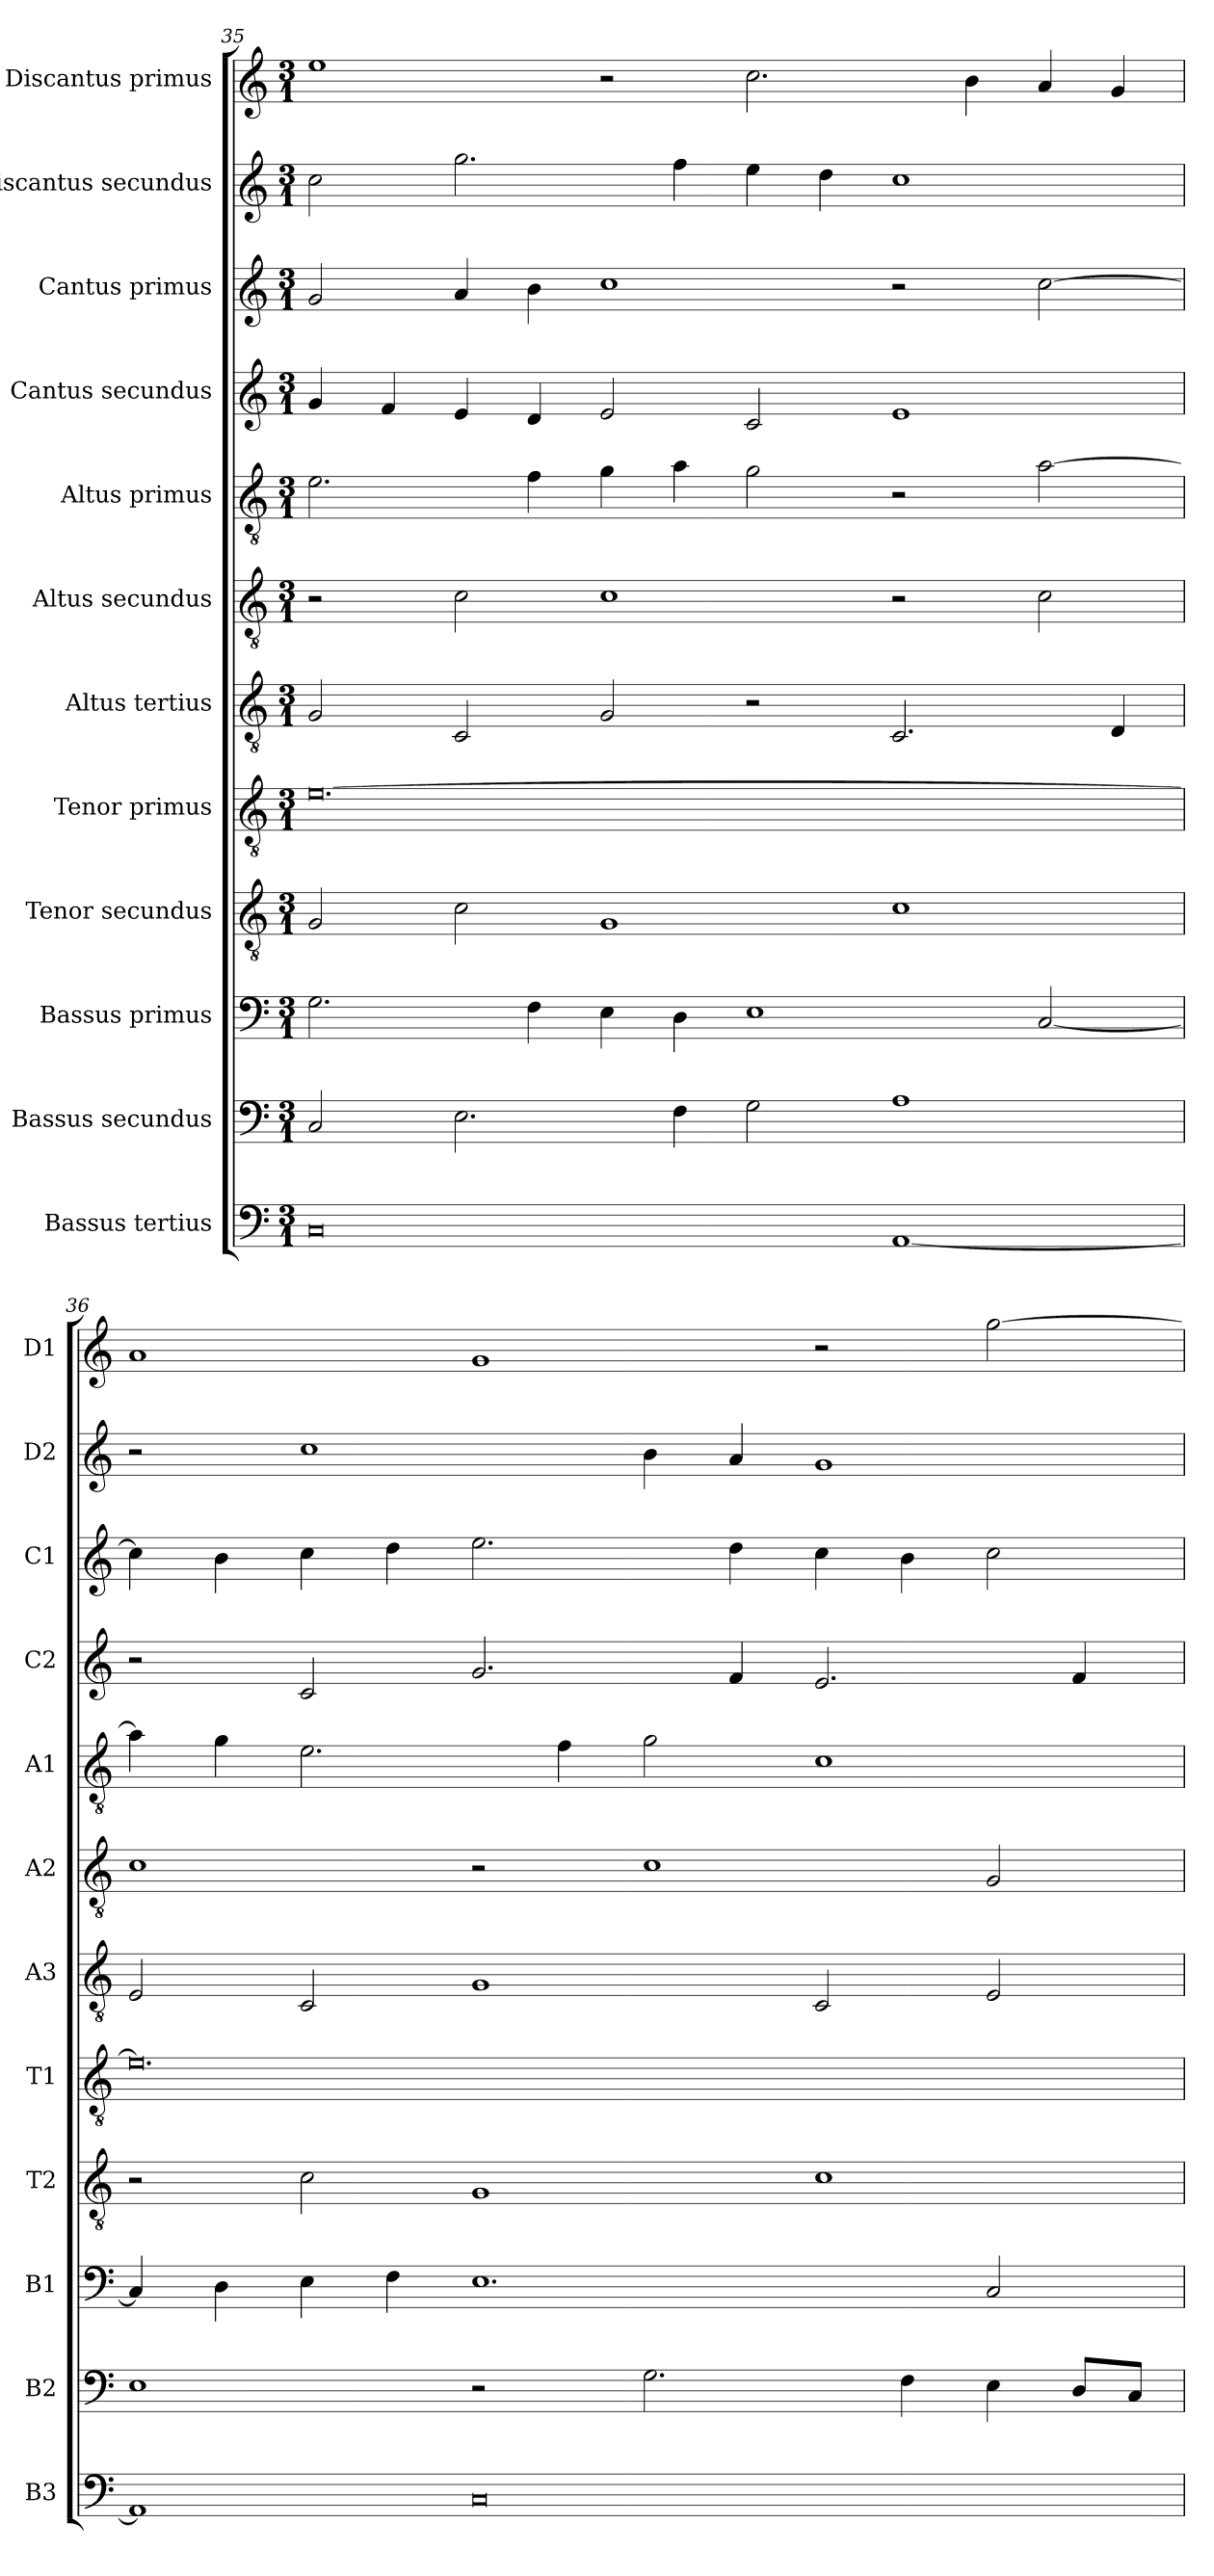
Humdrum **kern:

**kern	**kern	**kern	**kern	**kern	**kern	**kern	**kern	**kern	**kern	**kern	**kern
*part12	*part11	*part10	*part9	*part8	*part7	*part6	*part5	*part4	*part3	*part2	*part1
*staff12	*staff11	*staff10	*staff9	*staff8	*staff7	*staff6	*staff5	*staff4	*staff3	*staff2	*staff1
*I"Bassus tertius	*I"Bassus secundus	*I"Bassus primus	*I"Tenor secundus	*I"Tenor primus	*I"Altus tertius	*I"Altus secundus	*I"Altus primus	*I"Cantus secundus	*I"Cantus primus	*I"Discantus secundus	*I"Discantus primus
*I'B3	*I'B2	*I'B1	*I'T2	*I'T1	*I'A3	*I'A2	*I'A1	*I'C2	*I'C1	*I'D2	*I'D1
*clefF4	*clefF4	*clefF4	*clefGv2	*clefGv2	*clefGv2	*clefGv2	*clefGv2	*clefG2	*clefG2	*clefG2	*clefG2
*k[]	*k[]	*k[]	*k[]	*k[]	*k[]	*k[]	*k[]	*k[]	*k[]	*k[]	*k[]
*M3/1	*M3/1	*M3/1	*M3/1	*M3/1	*M3/1	*M3/1	*M3/1	*M3/1	*M3/1	*M3/1	*M3/1
=35	=35	=35	=35	=35	=35	=35	=35	=35	=35	=35	=35
0C	2C/	2.G\	2G/	[0.e	2G/	2r	2.e\	4g/	2g/	2cc\	1ee
.	.	.	.	.	.	.	.	4f/	.	.	.
.	2.E\	.	2c\	.	2C/	2c\	.	4e/	4a/	2.gg\	.
.	.	4F\	.	.	.	.	4f\	4d/	4b\	.	.
.	.	4E\	1G	.	2G/	1c	4g\	2e/	1cc	.	2r
.	4F\	4D\	.	.	.	.	4a\	.	.	4ff\	.
.	2G\	1E	.	.	2r	.	2g\	2c/	.	4ee\	2.cc\
.	.	.	.	.	.	.	.	.	.	4dd\	.
[1AA	1A	.	1c	.	2.C/	2r	2r	1e	2r	1cc	.
.	.	.	.	.	.	.	.	.	.	.	4b\
.	.	[2C/	.	.	.	2c\	[2a\	.	[2cc\	.	4a/
.	.	.	.	.	4D/	.	.	.	.	.	4g/
=36	=36	=36	=36	=36	=36	=36	=36	=36	=36	=36	=36
1AA]	1E	4C/]	2r	0.e]	2E/	1c	4a\]	2r	4cc\]	2r	1a
.	.	4D\	.	.	.	.	4g\	.	4b\	.	.
.	.	4E\	2c\	.	2C/	.	2.e\	2c/	4cc\	1cc	.
.	.	4F\	.	.	.	.	.	.	4dd\	.	.
0C	2r	1.E	1G	.	1G	2r	.	2.g/	2.ee\	.	1g
.	.	.	.	.	.	.	4f\	.	.	.	.
.	2.G\	.	.	.	.	1c	2g\	.	.	4b\	.
.	.	.	.	.	.	.	.	4f/	4dd\	4a/	.
.	.	.	1c	.	2C/	.	1c	2.e/	4cc\	1g	2r
.	4F\	.	.	.	.	.	.	.	4b\	.	.
.	4E\	2C/	.	.	2E/	2G/	.	.	2cc\	.	[2gg\
.	8D/L	.	.	.	.	.	.	4f/	.	.	.
.	8C/J	.	.	.	.	.	.	.	.	.	.
=	=	=	=	=	=	=	=	=	=	=	=
*-	*-	*-	*-	*-	*-	*-	*-	*-	*-	*-	*-
